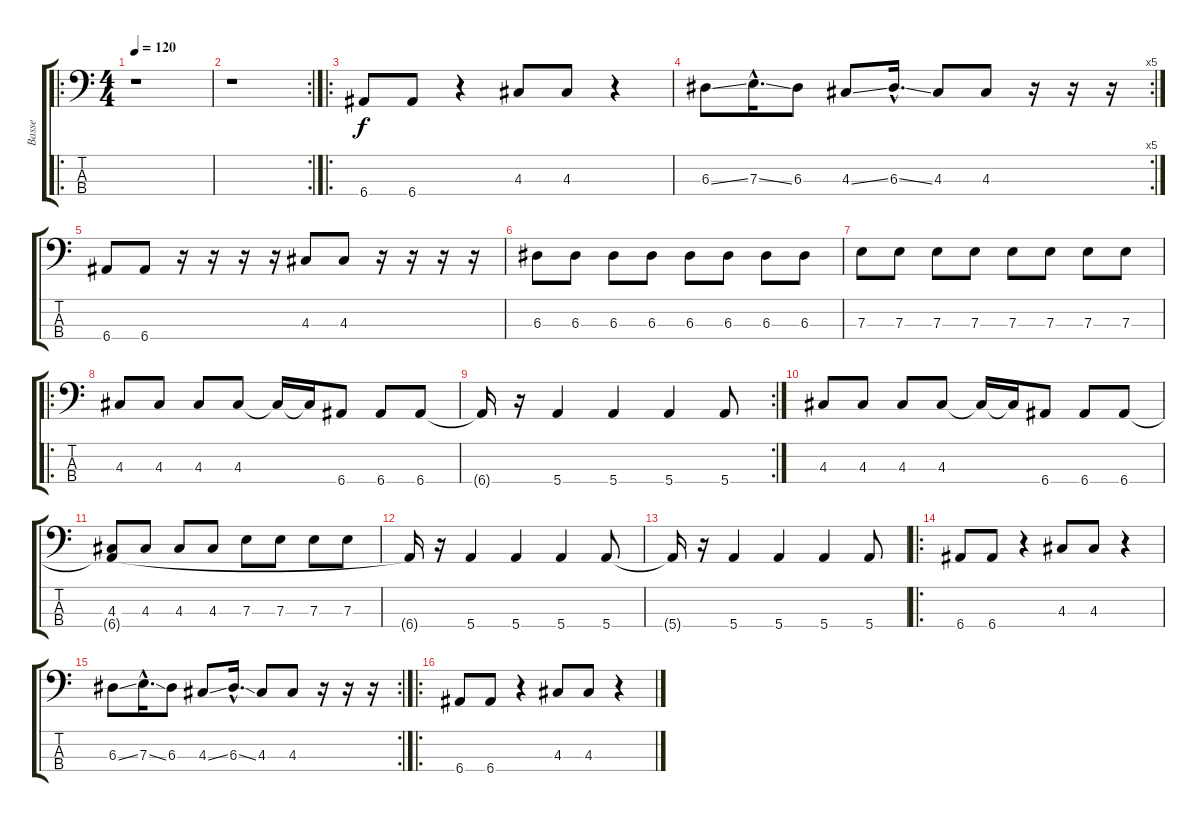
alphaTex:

\track ("Basse" "Basse") {instrument electricbassfinger}
\staff {score tabs}
\tuning (G2 D2 A1 E1) {hide}
\ro
\ts (4 4)
\tempo 120
\clef f4
\ks c
r.1{dy f instrument electricbassfinger} |
\rc 2
r.1 |
\ro
6.4.8 6.4.8 r.4 4.3.8 4.3.8 r.4 |
\rc 5
6.3{ss}.8 7.3{ss hac}.16{d} 6.3.8 4.3{ss}.8 6.3{ss hac}.16{d} 4.3.8 4.3.8 r.16 r.16 r.16 |
6.4.8 6.4.8 r.16 r.16 r.16 r.16 4.3.8 4.3.8 r.16 r.16 r.16 r.16 |
6.3.8 6.3.8 6.3.8 6.3.8 6.3.8 6.3.8 6.3.8 6.3.8 |
7.3.8 7.3.8 7.3.8 7.3.8 7.3.8 7.3.8 7.3.8 7.3.8 |
\ro
4.3.8 4.3.8 4.3.8 4.3.8 4.3{t}.16 4.3{t}.16 6.4.8 6.4.8 6.4.8 |
\rc 2
6.4{t}.16 r.16 5.4.4 5.4.4 5.4.4 5.4.8 |
4.3.8 4.3.8 4.3.8 4.3.8 4.3{t}.16 4.3{t}.16 6.4.8 6.4.8 6.4.8 |
(4.3 6.4{t}).8 4.3.8 4.3.8 4.3.8 7.3.8 7.3.8 7.3.8 7.3.8 |
6.4{t}.16 r.16 5.4.4 5.4.4 5.4.4 5.4.8 |
5.4{t}.16 r.16 5.4.4 5.4.4 5.4.4 5.4.8 |
\ro
6.4.8 6.4.8 r.4 4.3.8 4.3.8 r.4 |
\rc 2
6.3{ss}.8 7.3{ss hac}.16{d} 6.3.8 4.3{ss}.8 6.3{ss hac}.16{d} 4.3.8 4.3.8 r.16 r.16 r.16 |
\ro
6.4.8 6.4.8 r.4 4.3.8 4.3.8 r.4
